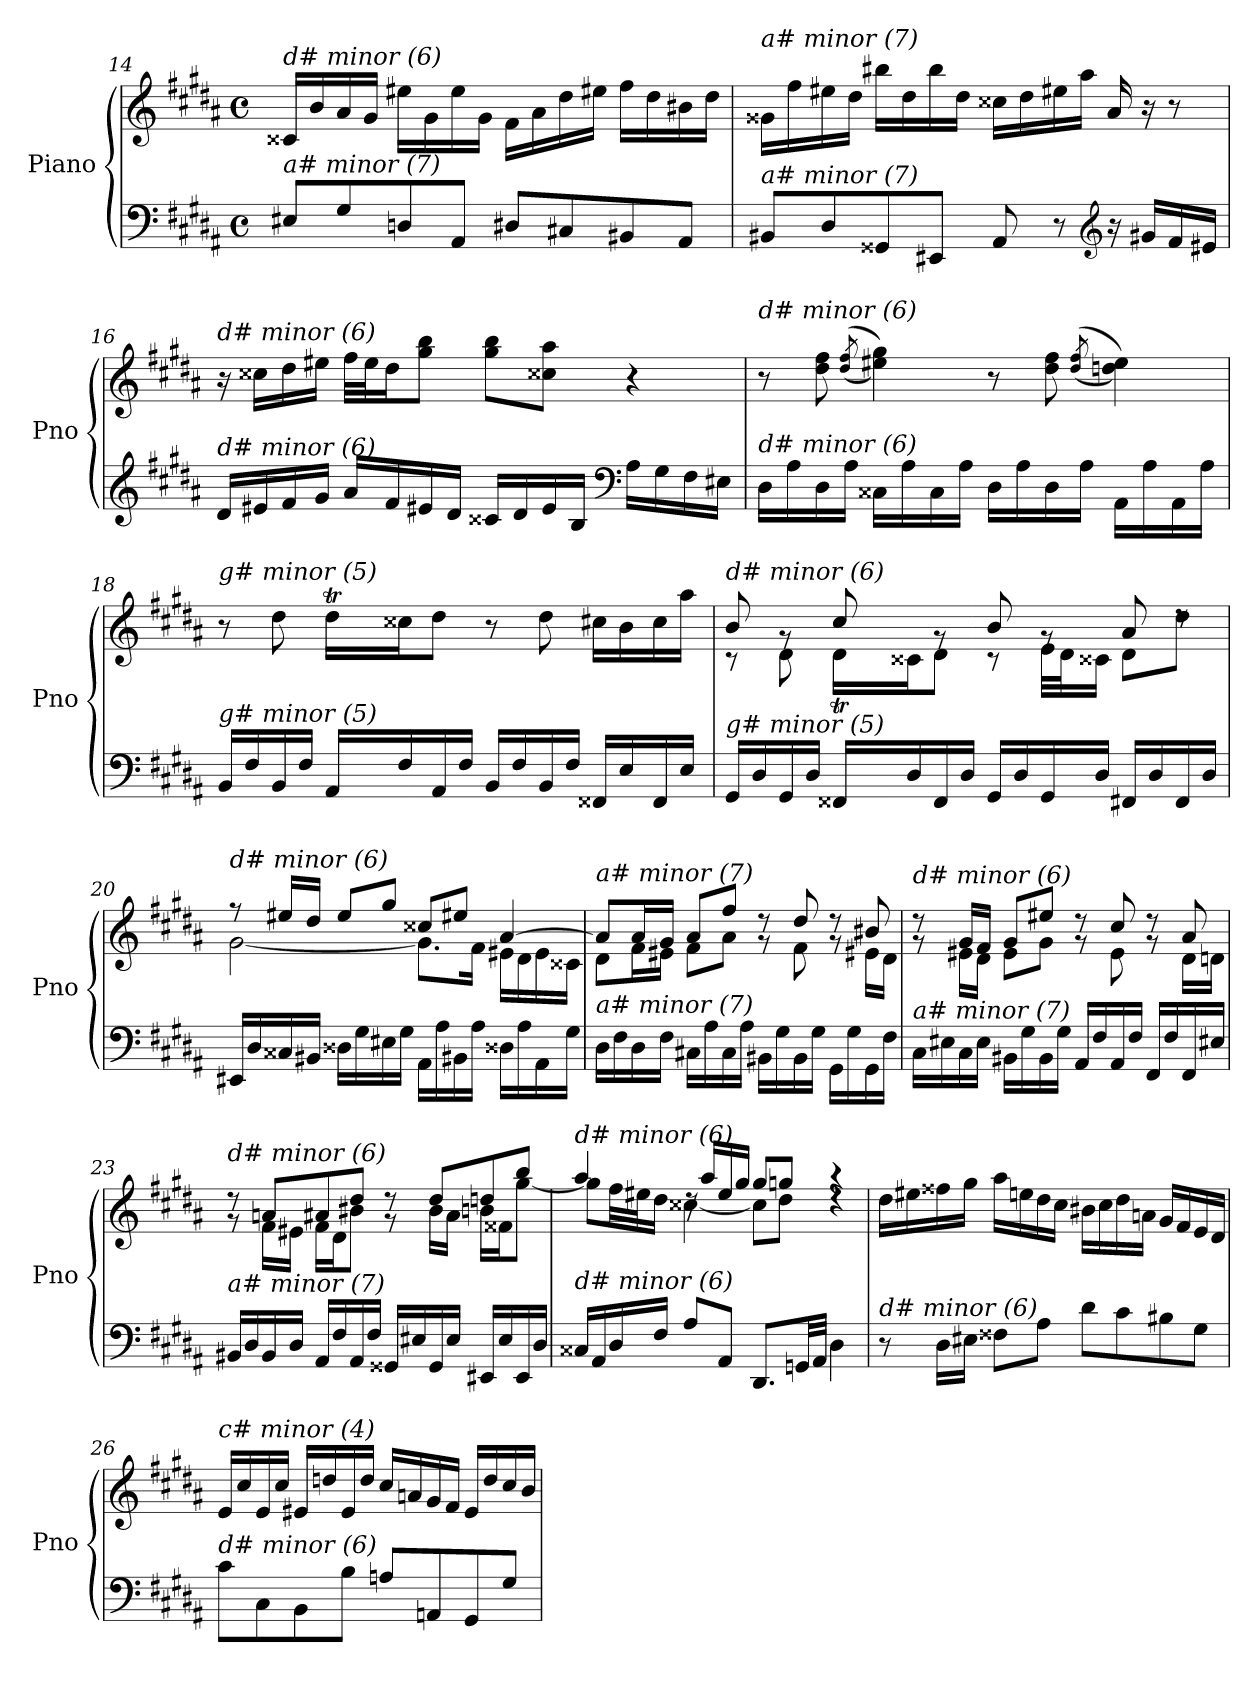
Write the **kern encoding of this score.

**kern	**kern
*part1	*part1
*staff2	*staff1
*I"Piano	*
*I'Pno	*
*clefF4	*clefG2
*k[f#c#g#d#a#]	*k[f#c#g#d#a#]
*M4/4	*M4/4
*met(c)	*met(c)
=14	=14
!	!LO:TX:i:t=d# minor (6)
!LO:TX:i:t=a# minor (7)	!
8E#X/L	16c##X/LL
.	16b/
8G#/	16a#/
.	16g#/JJ
8Dni/	16ee#X\LL
.	16g#\
8AA#/J	16ee#\
.	16g#\JJ
8D#/L	16f#\LL
.	16a#\
8C#X/	16dd#\
.	16ee#X\JJ
8BB#X/	16ff#\LL
.	16dd#\
8AA#/J	16b#X\
.	16dd#\JJ
=15	=15
!	!LO:TX:i:t=a# minor (7)
!LO:TX:i:t=a# minor (7)	!
8BB#X/L	16g##X\LL
.	16ff#\
8D#/	16ee#X\
.	16dd#\JJ
8GG##X/	16bb#X\LL
.	16dd#\
8EE#X/J	16bb#\
.	16dd#\JJ
8AA#/	16cc##Xj\LL
.	16dd#\
8r	16ee#X\
.	16aa#\JJ
*clefG2	*
16r	16a#/
16g#X/LL	16r
16f#/	8r
16e#X/JJ	.
!!LO:PB:g=z
=16	=16
!	!LO:TX:i:t=d# minor (6)
!LO:TX:i:t=d# minor (6)	!
16d#/LL	16r
16e#X/	16cc##X\LL
16f#/	16dd#\
16g#/JJ	16ee#X\JJ
16a#/LL	32ff#\LLL
.	32ee#\J
16f#/	16dd#\J
16e#X/	8gg#\ 8bb\J
16d#/JJ	.
16c##Xj/LL	8gg#\ 8bb\L
16d#/	.
16e#/	8cc##X\ 8aa#\J
16B/JJ	.
*clefF4	*
16A#\LL	4r
16G#\	.
16F#\	.
16E#X\JJ	.
=17	=17
!	!LO:TX:i:t=d# minor (6)
!LO:TX:i:t=d# minor (6)	!
16D#\LL	8r
16A#\	.
16D#\	8dd#\ 8ff#\
16A#\JJ	.
.	(>(8qdd#/ 8qff#/
16C##X\LL	4ee#X\ 4gg#\))
16A#\	.
16C##\	.
16A#\JJ	.
16D#\LL	8r
16A#\	.
16D#\	8dd#\ 8ff#\
16A#\JJ	.
.	((>8qdd#/ 8qff#/
16AA#\LL	4ddni\ 4ee#\))
16A#\	.
16AA#\	.
16A#\JJ	.
=18	=18
*^	*^
!	!	!LO:TX:i:t=g# minor (5)	!
!LO:TX:i:t=g# minor (5)	!	!	!
4ryy	16BB/LL	8r	4ryy
.	16F#/	.	.
.	16BB/	8dd#\	.
.	16F#/JJ	.	.
16.ryy	16AA#/LL	16dd#t\LL	64dd#!yy
.	.	.	64ee!yy
.	.	.	16dd#!yy
.	16F#/	16cc##Xj\J	.
2ryy	.	.	2ryy
.	16AA#/	8dd#\J	.
.	16F#/JJ	.	.
.	16BB/LL	8r	.
.	16F#/	.	.
.	16BB/	8dd#\	.
.	16F#/JJ	.	.
.	16FF##X/LL	16cc#X\LL	.
.	16E/	16b\	.
8ryy	.	.	8ryy
.	16FF##/	16cc#\	.
.	16E/JJ	16aa#\JJ	.
32ryy	.	.	32ryy
!!LO:LB:g=z
=19	=19	=19	=19
*	*	*	*^
!	!	!LO:TX:i:t=d# minor (6)	!	!
!LO:TX:i:t=g# minor (5)	!	!	!	!
4ryy	16GG#/LL	8b/	8r	4ryy
.	16D#/	.	.	.
.	16GG#/	8rg	8d#\	.
.	16D#/JJ	.	.	.
16ryy	16FF##X/LL	8cc#/	16d#t\LL	64d#!yy
.	.	.	.	64e!yy
.	.	.	.	32d#!yy
2ryy	16D#/	.	16c##X\J	2ryy
.	16FF##/	8rg	8d#\J	.
.	16D#/JJ	.	.	.
.	16GG#/LL	8b/	8r	.
.	16D#/	.	.	.
.	16GG#/	8rg	32e\LLL	.
.	.	.	32d#\J	.
.	16D#/JJ	.	16c##X\JJ	.
.	16FF#X/LL	8a#/	8d#\L	.
8.ryy	16D#/	.	.	8.ryy
.	16FF#/	8rdd	8dd#\J	.
.	16D#/JJ	.	.	.
*	*	*	*v	*v
=20	=20	=20	=20
!	!	!LO:TX:i:t=d# minor (6)	!
!LO:TX:i:t=a# minor (7)	!	!	!
*v	*v	*	*
16EE#X/LL	8r	[2g#\
16D#/	.	.
16C##Xj/	16ee#X/LL	.
16BB#X/JJ	16dd#/JJ	.
16D##i\LL	8ee#/L	.
16G#\	.	.
16E#X\	8gg#/J	.
16G#\JJ	.	.
16AA#\LL	8cc##X/L	8.g#\L]
16A#\	.	.
16BB#X\	8ee#X/J	.
16A#\JJ	.	16f#\Jk
16D##Xi\LL	[4a#/	16e#X\LL
16A#\	.	16d#\
16AA#\	.	16e#\
16G#\JJ	.	16c##X\JJ
=21	=21	=21
!	!LO:TX:i:t=a# minor (7)	!
!LO:TX:i:t=a# minor (7)	!	!
16D#\LL	8a#/L]	8d#\L
16F#\	.	.
16D#\	16a#/L	16f#\L
16F#\JJ	16g#/JJ	16e#X\JJ
16C#X\LL	8a#/L	8f#\L
16A#\	.	.
16C#\	8ff#/J	8a#\J
16A#\JJ	.	.
16BB#X\LL	8rg	8rdd
16G#\	.	.
16BB#\	8dd#/	8f#\
16G#\JJ	.	.
16GG#\LL	8rg	8rdd
16G#\	.	.
16GG#\	8b#X/	16e#X\LL
16F#\JJ	.	16d#\JJ
!!LO:LB:g=z	!!
=22	=22	=22
!	!LO:TX:i:t=d# minor (6)	!
!LO:TX:i:t=a# minor (7)	!	!
16C#\LL	8rg	8rdd
16E#X\	.	.
16C#\	16g#/LL	16e#X\LL
16E#\JJ	16f#/JJ	16d#\JJ
16BB#X\LL	8g#/L	8e#\L
16G#\	.	.
16BB#\	8ee#X/J	8g#\J
16G#\JJ	.	.
16AA#/LL	8rg	8rdd
16F#/	.	.
16AA#/	8cc#/	8e#\
16F#/JJ	.	.
16FF#/LL	8rg	8rdd
16F#/	.	.
16FF#/	8a#/	16d#\LL
16E#X/JJ	.	16dni\JJ
=23	=23	=23
!	!LO:TX:i:t=d# minor (6)	!
!LO:TX:i:t=a# minor (7)	!	!
16BB#X/LL	8rg	8rdd
16D#/	.	.
16BB#/	8ani/L	16f#\LL
16D#/JJ	.	16e#X\JJ
16AA#/LL	8a#/	16f#\LL
16F#/	.	16d#\J
16AA#/	8dd#/J	8b#X\J
16F#/JJ	.	.
16GG##X/LL	8rg	8rdd
16E#X/	.	.
16GG##/	8dd#/L	16b#\LL
16E#/JJ	.	16a#\JJ
16EE#X/LL	8ddni/	16bn\LL
16E#/	.	16f##Xi\J
16EE#/	8bb/J	[8gg#\J
16D#/JJ	.	.
=24	=24	=24
!	!LO:TX:i:t=d# minor (6)	!
!LO:TX:i:t=d# minor (6)	!	!
16C##X/LL	4aa#/	8gg#\L]
16AA#/	.	.
16D#/	.	32ff#\LL
.	.	32ee#X\J
16F#/JJ	.	16dd#\JJ
8A#/L	16rdd	[4cc##X\
.	16aa#/LL	.
8AA#/J	16ee#/	.
.	16gg#/JJ	.
8.DD#/L	8gg#/L	8cc##\L]
.	8ggni/J	8dd#\J
32GGni/LL	.	.
32AA#/JJJ	.	.
4D#\	4r	4rdd
!!LO:LB:g=z
=25	=25	=25
!	!LO:TX:i:t=c# minor (4)	!
!LO:TX:i:t=d# minor (6)	!	!
*	*v	*v
8r	16dd#\LL
.	16ee#X\
16D#\LL	16ff##Xj\
16E#X\JJ	16gg#\JJ
8F##X\L	16aa#\LL
.	16een\
8A#\J	16dd#\
.	16cc#\JJ
8d#\L	16b#X\LL
.	16cc#\
8c#\	16dd#\
.	16an\JJ
8B#X\	16g#/LL
.	16f#/
8G#\J	16e/
.	16d#/JJ
=26	=26
!	!LO:TX:i:t=c# minor (4)
!LO:TX:i:t=d# minor (6)	!
8c#\L	16e/LL
.	16cc#/
8C#\	16e/
.	16cc#/JJ
8BB\	16e#X/LL
.	16ddn/
8B\J	16e#/
.	16dd/JJ
8An/L	16cc#/LL
.	16an/
8AAn/	16g#/
.	16f#/JJ
8GG#/	16e#/LL
.	16dd/
8G#/J	16cc#/
.	16b/JJ
=	=
*-	*-
